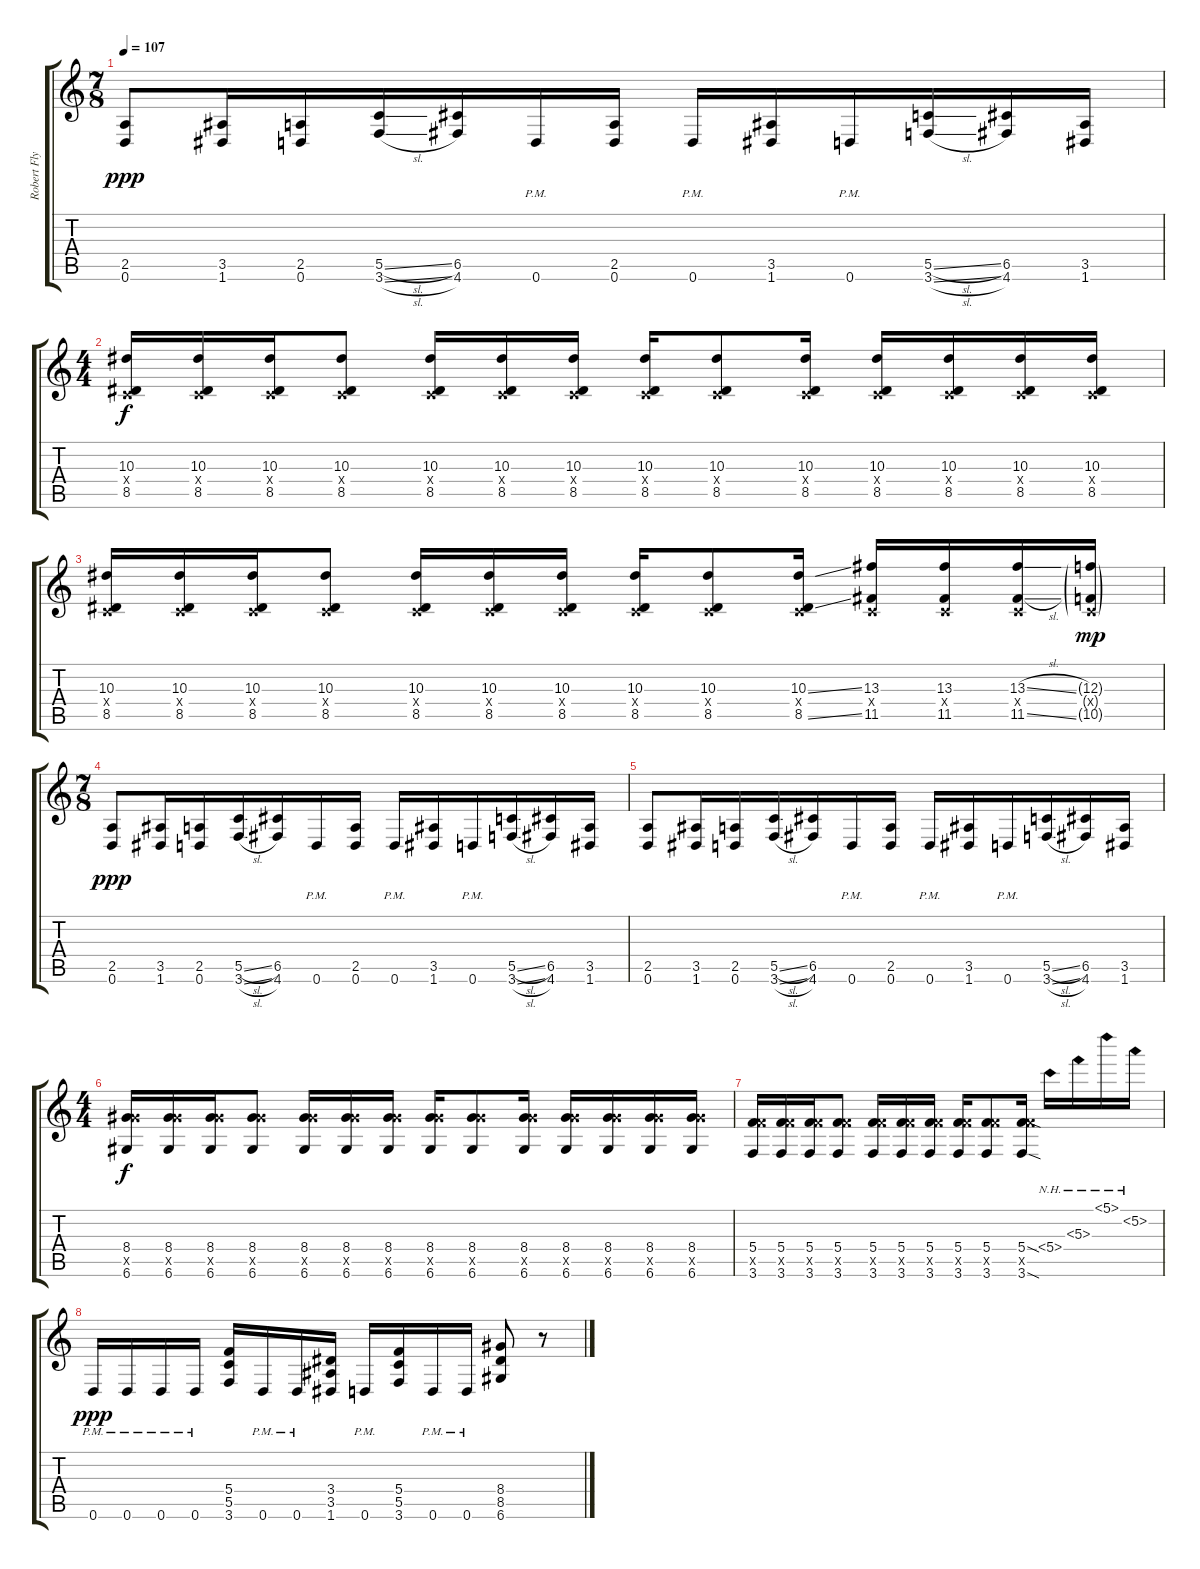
\track ("Robert Flynn" "Robert Fly") {instrument distortionguitar}
\staff {score tabs}
\tuning (D4 A3 F3 C3 G2 D2) {hide}
\ts (7 8)
\tempo 107
\clef g2
\ks c
(2.5 0.6).8{dy ppp} (3.5 1.6).16 (2.5 0.6).16 (5.5{sl} 3.6{sl}).16 (6.5 4.6).16 0.6{pm}.16 (2.5 0.6).16 0.6{pm}.16 (3.5 1.6).16 0.6{pm}.16 (5.5{sl} 3.6{sl}).16 (6.5 4.6).16 (3.5 1.6).16 |
\ts (4 4)
(10.3 0.4{x} 8.5).16{dy f} (10.3 0.4{x} 8.5).16 (10.3 0.4{x} 8.5).16 (10.3 0.4{x} 8.5).8 (10.3 0.4{x} 8.5).16 (10.3 0.4{x} 8.5).16 (10.3 0.4{x} 8.5).16 (10.3 0.4{x} 8.5).16 (10.3 0.4{x} 8.5).8 (10.3 0.4{x} 8.5).16 (10.3 0.4{x} 8.5).16 (10.3 0.4{x} 8.5).16 (10.3 0.4{x} 8.5).16 (10.3 0.4{x} 8.5).16 |
(10.3 0.4{x} 8.5).16 (10.3 0.4{x} 8.5).16 (10.3 0.4{x} 8.5).16 (10.3 0.4{x} 8.5).8 (10.3 0.4{x} 8.5).16 (10.3 0.4{x} 8.5).16 (10.3 0.4{x} 8.5).16 (10.3 0.4{x} 8.5).16 (10.3 0.4{x} 8.5).8 (10.3{ss} 0.4{x} 8.5{ss}).16 (13.3 0.4{x} 11.5).16 (13.3 0.4{x} 11.5).16 (13.3{sl} 0.4{x} 11.5{sl}).16 (12.3{g} 0.4{g x} 10.5{g}).16{dy mp} |
\ts (7 8)
(2.5 0.6).8{dy ppp} (3.5 1.6).16 (2.5 0.6).16 (5.5{sl} 3.6{sl}).16 (6.5 4.6).16 0.6{pm}.16 (2.5 0.6).16 0.6{pm}.16 (3.5 1.6).16 0.6{pm}.16 (5.5{sl} 3.6{sl}).16 (6.5 4.6).16 (3.5 1.6).16 |
(2.5 0.6).8 (3.5 1.6).16 (2.5 0.6).16 (5.5{sl} 3.6{sl}).16 (6.5 4.6).16 0.6{pm}.16 (2.5 0.6).16 0.6{pm}.16 (3.5 1.6).16 0.6{pm}.16 (5.5{sl} 3.6{sl}).16 (6.5 4.6).16 (3.5 1.6).16 |
\ts (4 4)
(8.4 13.5{x} 6.6).16{dy f} (8.4 13.5{x} 6.6).16 (8.4 13.5{x} 6.6).16 (8.4 13.5{x} 6.6).8 (8.4 13.5{x} 6.6).16 (8.4 13.5{x} 6.6).16 (8.4 13.5{x} 6.6).16 (8.4 13.5{x} 6.6).16 (8.4 13.5{x} 6.6).8 (8.4 13.5{x} 6.6).16 (8.4 13.5{x} 6.6).16 (8.4 13.5{x} 6.6).16 (8.4 13.5{x} 6.6).16 (8.4 13.5{x} 6.6).16 |
(5.4 10.5{x} 3.6).16 (5.4 10.5{x} 3.6).16 (5.4 10.5{x} 3.6).16 (5.4 10.5{x} 3.6).8 (5.4 10.5{x} 3.6).16 (5.4 10.5{x} 3.6).16 (5.4 10.5{x} 3.6).16 (5.4 10.5{x} 3.6).16 (5.4 10.5{x} 3.6).8 (5.4{sod} 10.5{x} 3.6{sod}).16 5.4{nh}.16 5.3{nh}.16 5.1{nh}.16 5.2{nh}.16 |
0.6{pm}.16{dy ppp} 0.6{pm}.16 0.6{pm}.16 0.6{pm}.16 (5.4 5.5 3.6).16 0.6{pm}.16 0.6{pm}.16 (3.4 3.5 1.6).16 0.6{pm}.16 (5.4 5.5 3.6).16 0.6{pm}.16 0.6{pm}.16 (8.4 8.5 6.6).8 r.8
